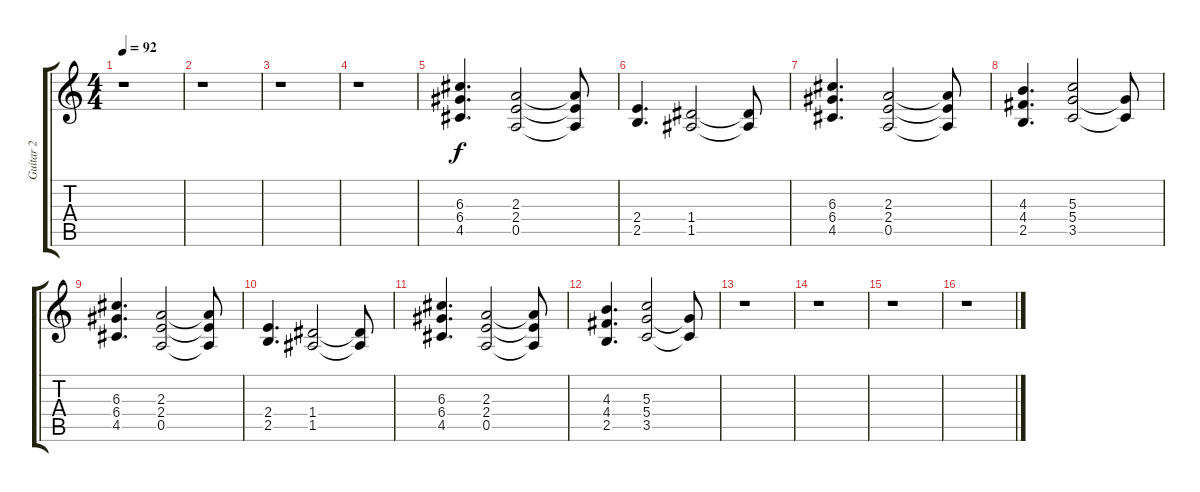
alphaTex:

\track ("Guitar 2" "Guitar 2") {instrument distortionguitar}
\staff {score tabs}
\tuning (E4 B3 G3 D3 A2 E2) {hide}
\ts (4 4)
\tempo 92
\clef g2
\ks c
r.1{dy f} |
r.1 |
r.1 |
r.1 |
(6.3 6.4 4.5).4{d} (2.3 2.4 0.5).2 (2.3{t} 2.4{t} 0.5{t}).8 |
(2.4 2.5).4{d} (1.4 1.5).2 (1.4{t} 1.5{t}).8 |
(6.3 6.4 4.5).4{d} (2.3 2.4 0.5).2 (2.3{t} 2.4{t} 0.5{t}).8 |
(4.3 4.4 2.5).4{d} (5.3 5.4 3.5).2 (5.4{t} 3.5{t}).8 |
(6.3 6.4 4.5).4{d} (2.3 2.4 0.5).2 (2.3{t} 2.4{t} 0.5{t}).8 |
(2.4 2.5).4{d} (1.4 1.5).2 (1.4{t} 1.5{t}).8 |
(6.3 6.4 4.5).4{d} (2.3 2.4 0.5).2 (2.3{t} 2.4{t} 0.5{t}).8 |
(4.3 4.4 2.5).4{d} (5.3 5.4 3.5).2 (5.4{t} 3.5{t}).8 |
r.1 |
r.1 |
r.1 |
r.1
